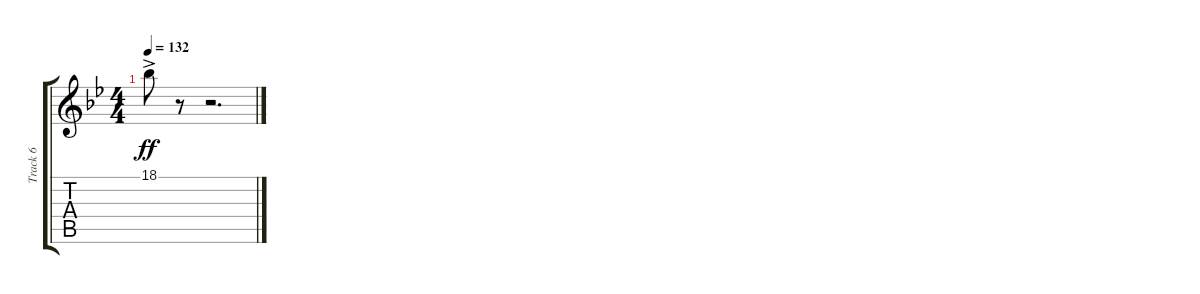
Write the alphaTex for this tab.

\track ("Track 6" "Track 6") {instrument bagpipe}
\staff {score tabs}
\tuning (E4 B3 G3 D3 A2 E2) {hide}
\ts (4 4)
\tempo 132
\clef g2
\ks bb
18.1{ac}.8{dy ff} r.8 r.2{d}
